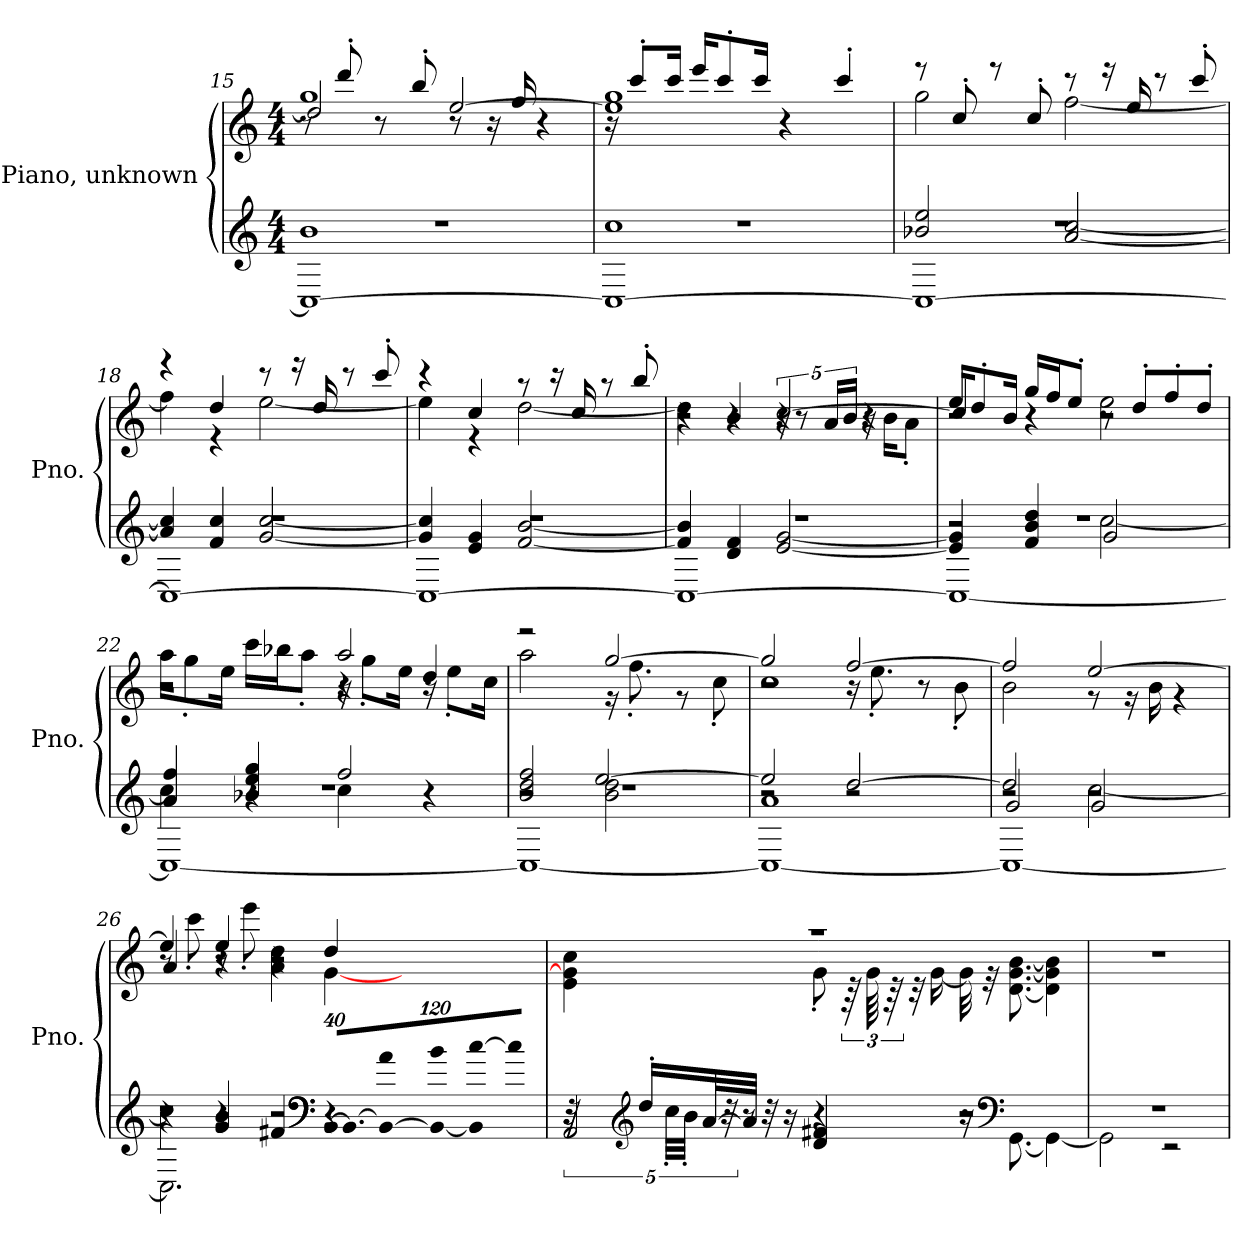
**kern	**kern
*part1	*part1
*staff2	*staff1
*I"Piano, unknown	*
*I'Pno.	*
*clefG2	*clefG2
*k[]	*k[]
*M4/4	*M4/4
=15	=15
*^	*^
*	*^	*	*^
1r	1b	1C_	8r	1gg	2dd/]
.	.	.	8ddd'/	.	.
.	.	.	8r	.	.
.	.	.	8bb'/	.	.
.	.	.	8r	.	[2ee/
.	.	.	16r	.	.
.	.	.	16ff/	.	.
.	.	.	4r	.	.
=16	=16	=16	=16	=16	=16
1r	1cc	1C_	16r	1gg	1ee]
.	.	.	8ccc'/L	.	.
.	.	.	16ccc/Jk	.	.
.	.	.	16eee/KL	.	.
.	.	.	8ccc'/	.	.
.	.	.	16ccc/Jk	.	.
.	.	.	4r	.	.
.	.	.	4ccc'/	.	.
*	*	*	*	*v	*v
=17	=17	=17	=17	=17
1r	2b-X/ 2ee/	1C_	8r	2gg\
.	.	.	8cc'/	.
.	.	.	8r	.
.	.	.	8cc'/	.
.	[2a/ [2cc/	.	8r	[2ff\
.	.	.	16r	.
.	.	.	16ee/	.
.	.	.	8r	.
.	.	.	8ccc'/	.
!!LO:LB:g=z	!!
=18	=18	=18	=18	=18
1r	4a/] 4cc/]	1C_	4r	4ff\]
.	4f/ 4cc/	.	4dd/	4r
.	[2g/ [2cc/	.	8r	[2ee\
.	.	.	16r	.
.	.	.	16dd/	.
.	.	.	8r	.
.	.	.	8ccc'/	.
=19	=19	=19	=19	=19
1r	4g/] 4cc/]	1C_	4r	4ee\]
.	4e/ 4g/	.	4cc/	4r
.	[2f/ [2b/	.	8r	[2dd\
.	.	.	16r	.
.	.	.	16cc/	.
.	.	.	8r	.
.	.	.	8bb'/	.
=20	=20	=20	=20	=20
*	*	*	*	*^
1r	4f/] 4b/]	1C_	4r	4dd\]	2r
.	4d/ 4f/	.	4b/	4r	.
.	[2e/ [2g/	.	20r	4r	[2cc/
.	.	.	10r	.	.
.	.	.	20a/LL	.	.
.	.	.	20b/JJ	.	.
.	.	.	4r	16r	.
.	.	.	.	16b\KL	.
.	.	.	.	8a'\J	.
=21	=21	=21	=21	=21	=21
*	*	*^	*	*	*
1r	2r	4e/] 4g/]	1C_	16ee/KL	2r	4cc/]
.	.	.	.	8dd'/	.	.
.	.	.	.	16b/Jk	.	.
.	.	4f/ 4b/ 4dd/	.	16gg/LL	.	4r
.	.	.	.	16ff/J	.	.
.	.	.	.	8ee'/J	.	.
.	[2cc\	2g/	.	8r	2ee\	2r
.	.	.	.	8dd'/L	.	.
.	.	.	.	8ff'/	.	.
.	.	.	.	8dd'/J	.	.
!!LO:PB:g=z	!!	!!
=22	=22	=22	=22	=22	=22	=22
1r	4cc\]	4a/ 4ff/	1C_	2r	16aa\KL	2r
.	.	.	.	.	8gg'\	.
.	.	.	.	.	16ee\Jk	.
.	4r	4b-X/ 4ee/ 4gg/	.	.	16ccc\LL	.
.	.	.	.	.	16bb-X\J	.
.	.	.	.	.	8aa'\J	.
.	4cc\	2ff/	.	2aa/	16r	4r
.	.	.	.	.	8gg'\L	.
.	.	.	.	.	16ee\Jk	.
.	4r	.	.	.	16r	4dd/
.	.	.	.	.	8ee'\L	.
.	.	.	.	.	16cc\Jk	.
*	*	*	*	*	*v	*v
=23	=23	=23	=23	=23	=23
1r	2r	2b/ 2dd/ 2ff/	1C_	2r	2aa\
.	2b\ 2dd\	[2ee/	.	[2gg/	16r
.	.	.	.	.	8.ff'\
.	.	.	.	.	8r
.	.	.	.	.	8cc'\
=24	=24	=24	=24	=24	=24
*	*	*	*	*	*^
2r	1a	2ee/]	1C_	2gg/]	2r	1cc
[2dd/	.	2r	.	[2ff/	16r	.
.	.	.	.	.	8.ee'\	.
.	.	.	.	.	8r	.
.	.	.	.	.	8b'\	.
*	*	*	*	*	*v	*v
=25	=25	=25	=25	=25	=25
2dd/]	2r	2g/	1C_	2ff/]	2b\
2r	[2cc\	2g/	.	[2ee/	8r
.	.	.	.	.	16r
.	.	.	.	.	16b\
.	.	.	.	.	4r
!!LO:LB:g=z
=26	=26	=26	=26	=26	=26
*	*	*	*	*	*^
1r	4cc\]	4r	2.C\]	4ee/]	8r	4a/
.	.	.	.	.	8ccc'\	.
.	4r	4g/ 4b/	.	4ee/	8r	4r
.	.	.	.	.	8eee'\	.
.	2r	4f#X/	.	4r	4a\ 4dd\	2r
*clefF4	*	*	*	*	*	*
*	*	*Xbrackettup	*	*	*	*
!	!	!LO:N:vis=32	!	!	!	!
.	.	[640%23BB/KLL	4r	4dd/	[4g\	.
!	!	!LO:N:vis=16.	!	!	!	!
.	.	960%103BB/_	.	.	.	.
!	!	!LO:N:vis=32	!	!	!	!
.	.	640%23BB/_ 640%23a/L	.	.	.	.
!	!	!LO:N:vis=32	!	!	!	!
.	.	640%23BB/_ 640%23b/	.	.	.	.
!	!	!LO:N:vis=64	!	!	!	!
.	.	960%17BB/] [960%17cc/L	.	.	.	.
!	!	!LO:N:vis=64	!	!	!	!
.	.	960%17cc/JJJJ]	.	.	.	.
1920ryy	1920ryy	.	1920ryy	1920ryy	1920ryy	1920ryy
*	*v	*v	*v	*	*	*
*	*	*v	*v	*v
=27	=27	=27
*	*brackettup	*
*	*^	*^
32r	20r	2AA/	1r	4e\ 4g\] 4cc\
*clefG2	*	*	*	*
16dd'/LL	.	.	.	.
.	40cc'\LLL	.	.	.
.	40b'\JJJ	.	.	.
[32a/L	.	.	.	.
.	40r	.	.	.
32a/JJJ]	8r	.	.	.
32r	.	.	.	.
16r	.	.	.	.
4d/ 4f#X/	4r	.	.	8g'\
.	.	.	.	96r
.	.	.	.	96g\
.	.	.	.	96r
.	.	.	.	32r
.	.	.	.	[16g\
2r	16r	2r	.	32g\]
.	.	.	.	32r
*clefF4	*	*	*	*
.	[8.GG\	.	.	[8.d\ [8.g\ [8.b\
.	4GG\_	.	.	4d\] 4g\] 4b\]
*	*v	*v	*	*
*	*	*v	*v
=28	=28	=28
1r	2GG\]	1r
.	2r	.
*v	*v	*
=	=
*-	*-
